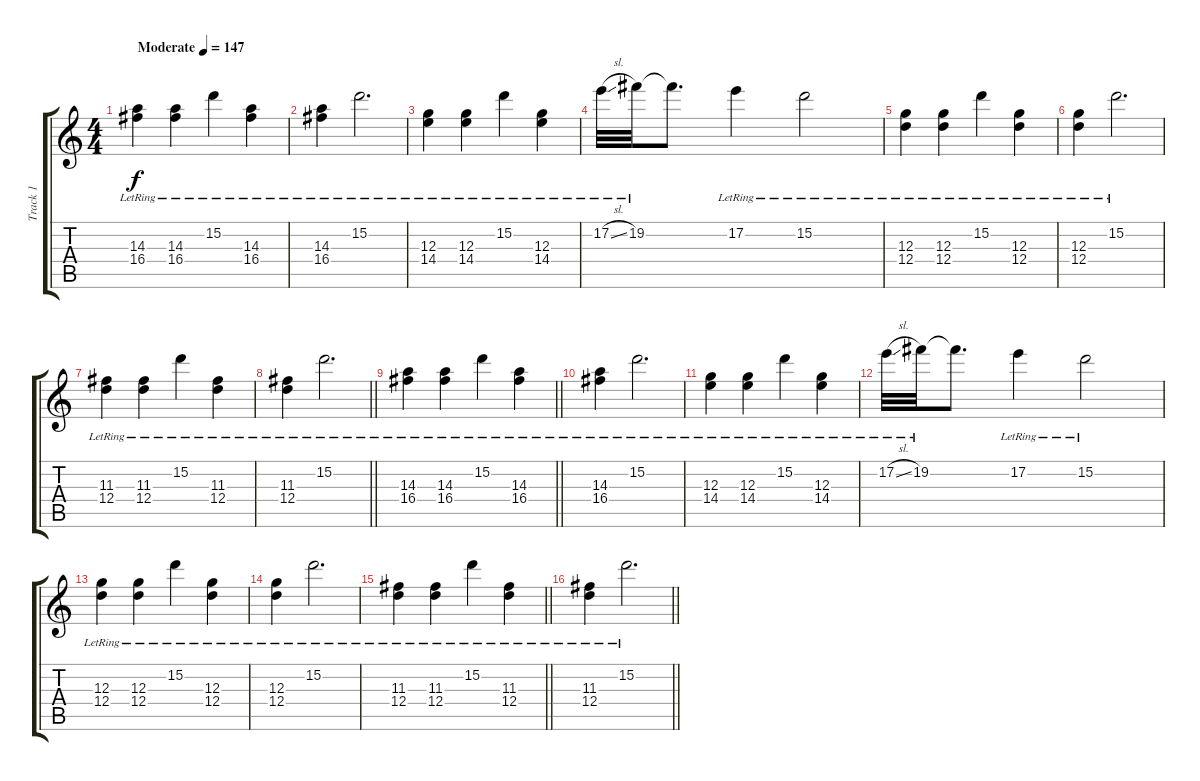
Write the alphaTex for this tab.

\track ("Track 1" "Track 1") {instrument electricguitarclean}
\staff {score tabs}
\tuning (E4 B3 G3 D3 A2 E2) {hide}
\ts (4 4)
\tempo (147 "Moderate")
\clef g2
\ks c
(14.3{lr} 16.4{lr}).4{dy f instrument electricguitarclean} (14.3{lr} 16.4{lr}).4 15.2{lr}.4 (14.3{lr} 16.4{lr}).4 |
(14.3{lr} 16.4{lr}).4 15.2{lr}.2{d} |
(12.3{lr} 14.4{lr}).4 (12.3{lr} 14.4{lr}).4 15.2{lr}.4 (12.3{lr} 14.4{lr}).4 |
17.2{sl lr}.32 19.2{lr}.32 19.2{t}.8{d} 17.2{lr}.4 15.2{lr}.2 |
(12.3{lr} 12.4{lr}).4 (12.3{lr} 12.4{lr}).4 15.2{lr}.4 (12.3{lr} 12.4{lr}).4 |
(12.3{lr} 12.4{lr}).4 15.2{lr}.2{d} |
(11.3{lr} 12.4{lr}).4 (11.3{lr} 12.4{lr}).4 15.2{lr}.4 (11.3{lr} 12.4{lr}).4 |
\barLineRight lightlight
(11.3{lr} 12.4{lr}).4 15.2{lr}.2{d} |
\section ("" "")
\barLineRight lightlight
(14.3{lr} 16.4{lr}).4 (14.3{lr} 16.4{lr}).4 15.2{lr}.4 (14.3{lr} 16.4{lr}).4 |
\section ("" "")
(14.3{lr} 16.4{lr}).4 15.2{lr}.2{d} |
(12.3{lr} 14.4{lr}).4 (12.3{lr} 14.4{lr}).4 15.2{lr}.4 (12.3{lr} 14.4{lr}).4 |
17.2{sl lr}.32 19.2{lr}.32 19.2{t}.8{d} 17.2{lr}.4 15.2{lr}.2 |
(12.3{lr} 12.4{lr}).4 (12.3{lr} 12.4{lr}).4 15.2{lr}.4 (12.3{lr} 12.4{lr}).4 |
(12.3{lr} 12.4{lr}).4 15.2{lr}.2{d} |
\barLineRight lightlight
(11.3{lr} 12.4{lr}).4 (11.3{lr} 12.4{lr}).4 15.2{lr}.4 (11.3{lr} 12.4{lr}).4 |
\section ("" "")
\barLineRight lightlight
(11.3{lr} 12.4{lr}).4 15.2{lr}.2{d}
